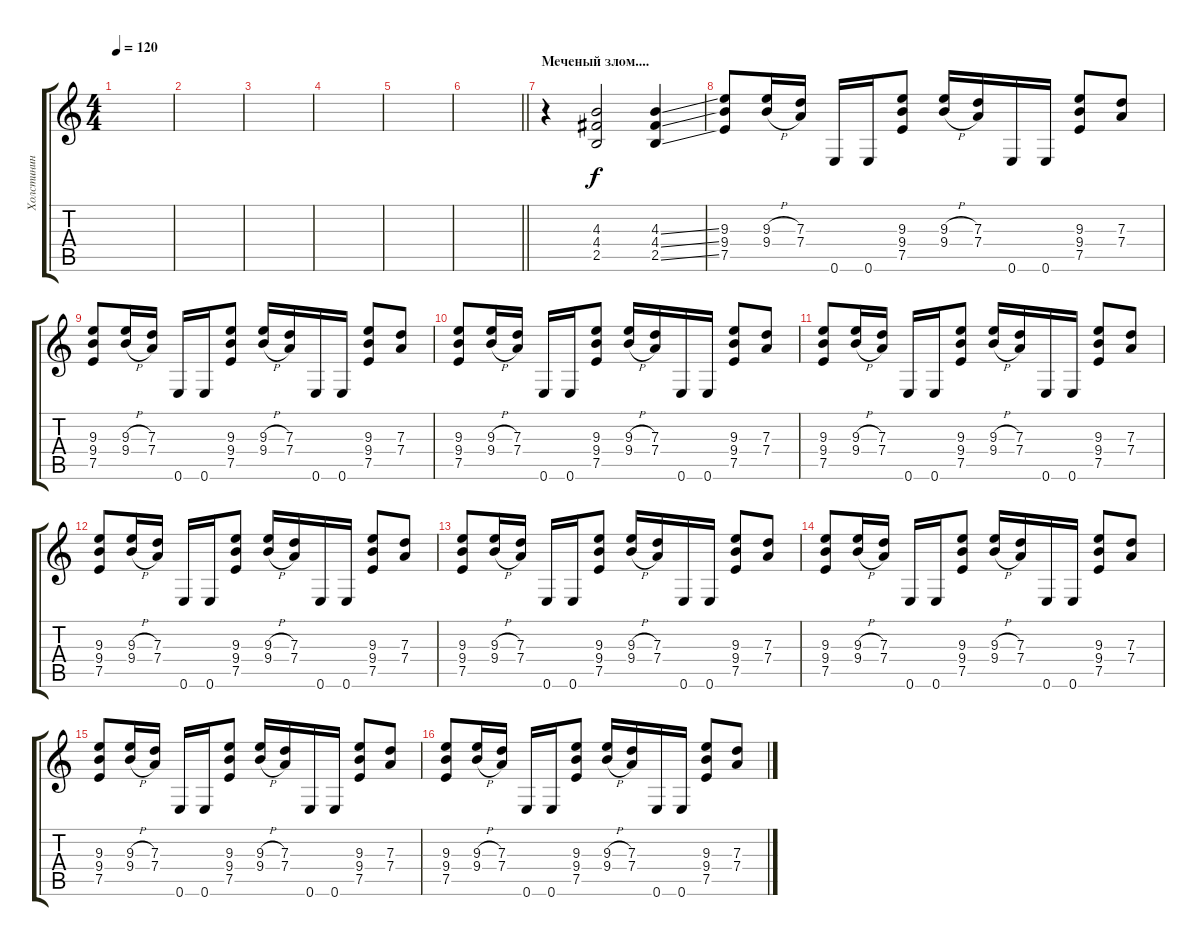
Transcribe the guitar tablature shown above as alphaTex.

\track ("Холстинин" "Холстинин") {instrument distortionguitar}
\staff {score tabs}
\tuning (E4 B3 G3 D3 A2 E2) {hide}
\ts (4 4)
\tempo 120
\clef g2
\ks c
|
|
|
|
|
\barLineRight lightlight
|
\section ("" "Меченый злом....")
r.4 (4.3 4.4 2.5).2 (4.3{ss} 4.4{ss} 2.5{ss}).4 |
(9.3 9.4 7.5).8 (9.3{h} 9.4{h}).16 (7.3 7.4).16 0.6.16 0.6.16 (9.3 9.4 7.5).8 (9.3{h} 9.4{h}).16 (7.3 7.4).16 0.6.16 0.6.16 (9.3 9.4 7.5).8 (7.3 7.4).8 |
(9.3 9.4 7.5).8 (9.3{h} 9.4{h}).16 (7.3 7.4).16 0.6.16 0.6.16 (9.3 9.4 7.5).8 (9.3{h} 9.4{h}).16 (7.3 7.4).16 0.6.16 0.6.16 (9.3 9.4 7.5).8 (7.3 7.4).8 |
(9.3 9.4 7.5).8 (9.3{h} 9.4{h}).16 (7.3 7.4).16 0.6.16 0.6.16 (9.3 9.4 7.5).8 (9.3{h} 9.4{h}).16 (7.3 7.4).16 0.6.16 0.6.16 (9.3 9.4 7.5).8 (7.3 7.4).8 |
(9.3 9.4 7.5).8 (9.3{h} 9.4{h}).16 (7.3 7.4).16 0.6.16 0.6.16 (9.3 9.4 7.5).8 (9.3{h} 9.4{h}).16 (7.3 7.4).16 0.6.16 0.6.16 (9.3 9.4 7.5).8 (7.3 7.4).8 |
(9.3 9.4 7.5).8 (9.3{h} 9.4{h}).16 (7.3 7.4).16 0.6.16 0.6.16 (9.3 9.4 7.5).8 (9.3{h} 9.4{h}).16 (7.3 7.4).16 0.6.16 0.6.16 (9.3 9.4 7.5).8 (7.3 7.4).8 |
(9.3 9.4 7.5).8 (9.3{h} 9.4{h}).16 (7.3 7.4).16 0.6.16 0.6.16 (9.3 9.4 7.5).8 (9.3{h} 9.4{h}).16 (7.3 7.4).16 0.6.16 0.6.16 (9.3 9.4 7.5).8 (7.3 7.4).8 |
(9.3 9.4 7.5).8 (9.3{h} 9.4{h}).16 (7.3 7.4).16 0.6.16 0.6.16 (9.3 9.4 7.5).8 (9.3{h} 9.4{h}).16 (7.3 7.4).16 0.6.16 0.6.16 (9.3 9.4 7.5).8 (7.3 7.4).8 |
(9.3 9.4 7.5).8 (9.3{h} 9.4{h}).16 (7.3 7.4).16 0.6.16 0.6.16 (9.3 9.4 7.5).8 (9.3{h} 9.4{h}).16 (7.3 7.4).16 0.6.16 0.6.16 (9.3 9.4 7.5).8 (7.3 7.4).8 |
(9.3 9.4 7.5).8 (9.3{h} 9.4{h}).16 (7.3 7.4).16 0.6.16 0.6.16 (9.3 9.4 7.5).8 (9.3{h} 9.4{h}).16 (7.3 7.4).16 0.6.16 0.6.16 (9.3 9.4 7.5).8 (7.3 7.4).8
